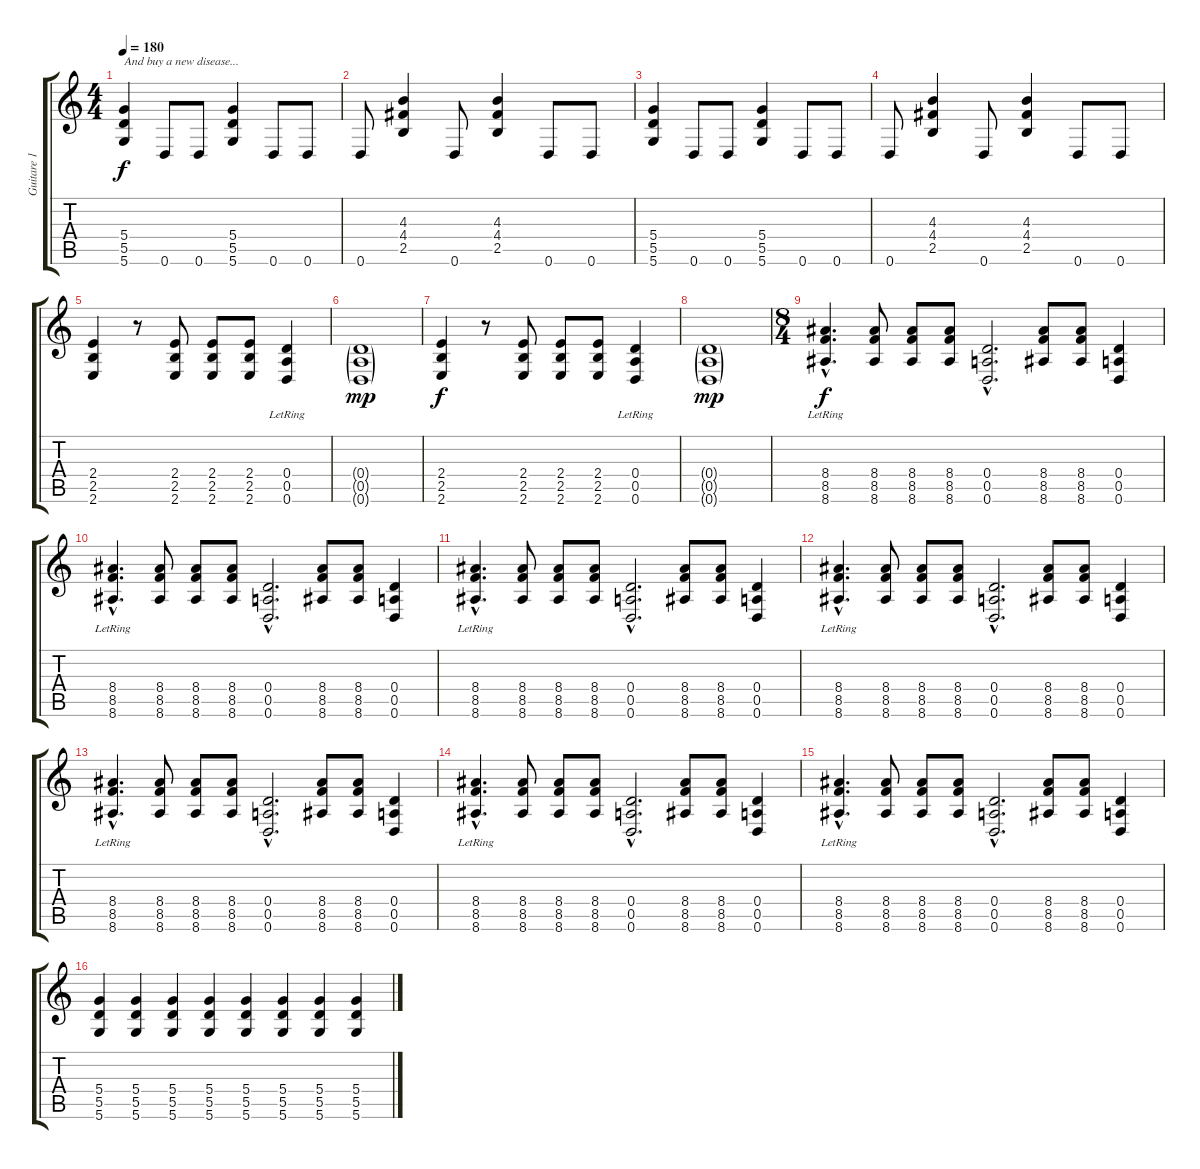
\track ("Guitare 1" "Guitare 1") {instrument distortionguitar}
\staff {score tabs}
\tuning (E4 B3 G3 D3 A2 D2) {hide}
\ts (4 4)
\tempo 180
\clef g2
\ks c
(5.4 5.5 5.6).4{txt "And buy a new disease..." dy f} 0.6.8 0.6.8 (5.4 5.5 5.6).4 0.6.8 0.6.8 |
0.6.8 (4.3 4.4 2.5).4 0.6.8 (4.3 4.4 2.5).4 0.6.8 0.6.8 |
(5.4 5.5 5.6).4 0.6.8 0.6.8 (5.4 5.5 5.6).4 0.6.8 0.6.8 |
0.6.8 (4.3 4.4 2.5).4 0.6.8 (4.3 4.4 2.5).4 0.6.8 0.6.8 |
(2.4 2.5 2.6).4 r.8 (2.4 2.5 2.6).8 (2.4 2.5 2.6).8 (2.4 2.5 2.6).8 (0.4{lr} 0.5{lr} 0.6{lr}).4 |
(0.4{g} 0.5{g} 0.6{g}).1{dy mp} |
(2.4 2.5 2.6).4{dy f} r.8 (2.4 2.5 2.6).8 (2.4 2.5 2.6).8 (2.4 2.5 2.6).8 (0.4{lr} 0.5{lr} 0.6{lr}).4 |
(0.4{g} 0.5{g} 0.6{g}).1{dy mp} |
\ts (8 4)
(8.4{hac lr} 8.5{hac lr} 8.6{hac lr}).4{d dy f} (8.4 8.5 8.6).8 (8.4 8.5 8.6).8 (8.4 8.5 8.6).8 (0.4{hac} 0.5{hac} 0.6{hac}).2{d} (8.4 8.5 8.6).8 (8.4 8.5 8.6).8 (0.4 0.5 0.6).4 |
(8.4{hac lr} 8.5{hac lr} 8.6{hac lr}).4{d} (8.4 8.5 8.6).8 (8.4 8.5 8.6).8 (8.4 8.5 8.6).8 (0.4{hac} 0.5{hac} 0.6{hac}).2{d} (8.4 8.5 8.6).8 (8.4 8.5 8.6).8 (0.4 0.5 0.6).4 |
(8.4{hac lr} 8.5{hac lr} 8.6{hac lr}).4{d} (8.4 8.5 8.6).8 (8.4 8.5 8.6).8 (8.4 8.5 8.6).8 (0.4{hac} 0.5{hac} 0.6{hac}).2{d} (8.4 8.5 8.6).8 (8.4 8.5 8.6).8 (0.4 0.5 0.6).4 |
(8.4{hac lr} 8.5{hac lr} 8.6{hac lr}).4{d} (8.4 8.5 8.6).8 (8.4 8.5 8.6).8 (8.4 8.5 8.6).8 (0.4{hac} 0.5{hac} 0.6{hac}).2{d} (8.4 8.5 8.6).8 (8.4 8.5 8.6).8 (0.4 0.5 0.6).4 |
(8.4{hac lr} 8.5{hac lr} 8.6{hac lr}).4{d} (8.4 8.5 8.6).8 (8.4 8.5 8.6).8 (8.4 8.5 8.6).8 (0.4{hac} 0.5{hac} 0.6{hac}).2{d} (8.4 8.5 8.6).8 (8.4 8.5 8.6).8 (0.4 0.5 0.6).4 |
(8.4{hac lr} 8.5{hac lr} 8.6{hac lr}).4{d} (8.4 8.5 8.6).8 (8.4 8.5 8.6).8 (8.4 8.5 8.6).8 (0.4{hac} 0.5{hac} 0.6{hac}).2{d} (8.4 8.5 8.6).8 (8.4 8.5 8.6).8 (0.4 0.5 0.6).4 |
(8.4{hac lr} 8.5{hac lr} 8.6{hac lr}).4{d} (8.4 8.5 8.6).8 (8.4 8.5 8.6).8 (8.4 8.5 8.6).8 (0.4{hac} 0.5{hac} 0.6{hac}).2{d} (8.4 8.5 8.6).8 (8.4 8.5 8.6).8 (0.4 0.5 0.6).4 |
(5.4 5.5 5.6).4 (5.4 5.5 5.6).4 (5.4 5.5 5.6).4 (5.4 5.5 5.6).4 (5.4 5.5 5.6).4 (5.4 5.5 5.6).4 (5.4 5.5 5.6).4 (5.4 5.5 5.6).4
